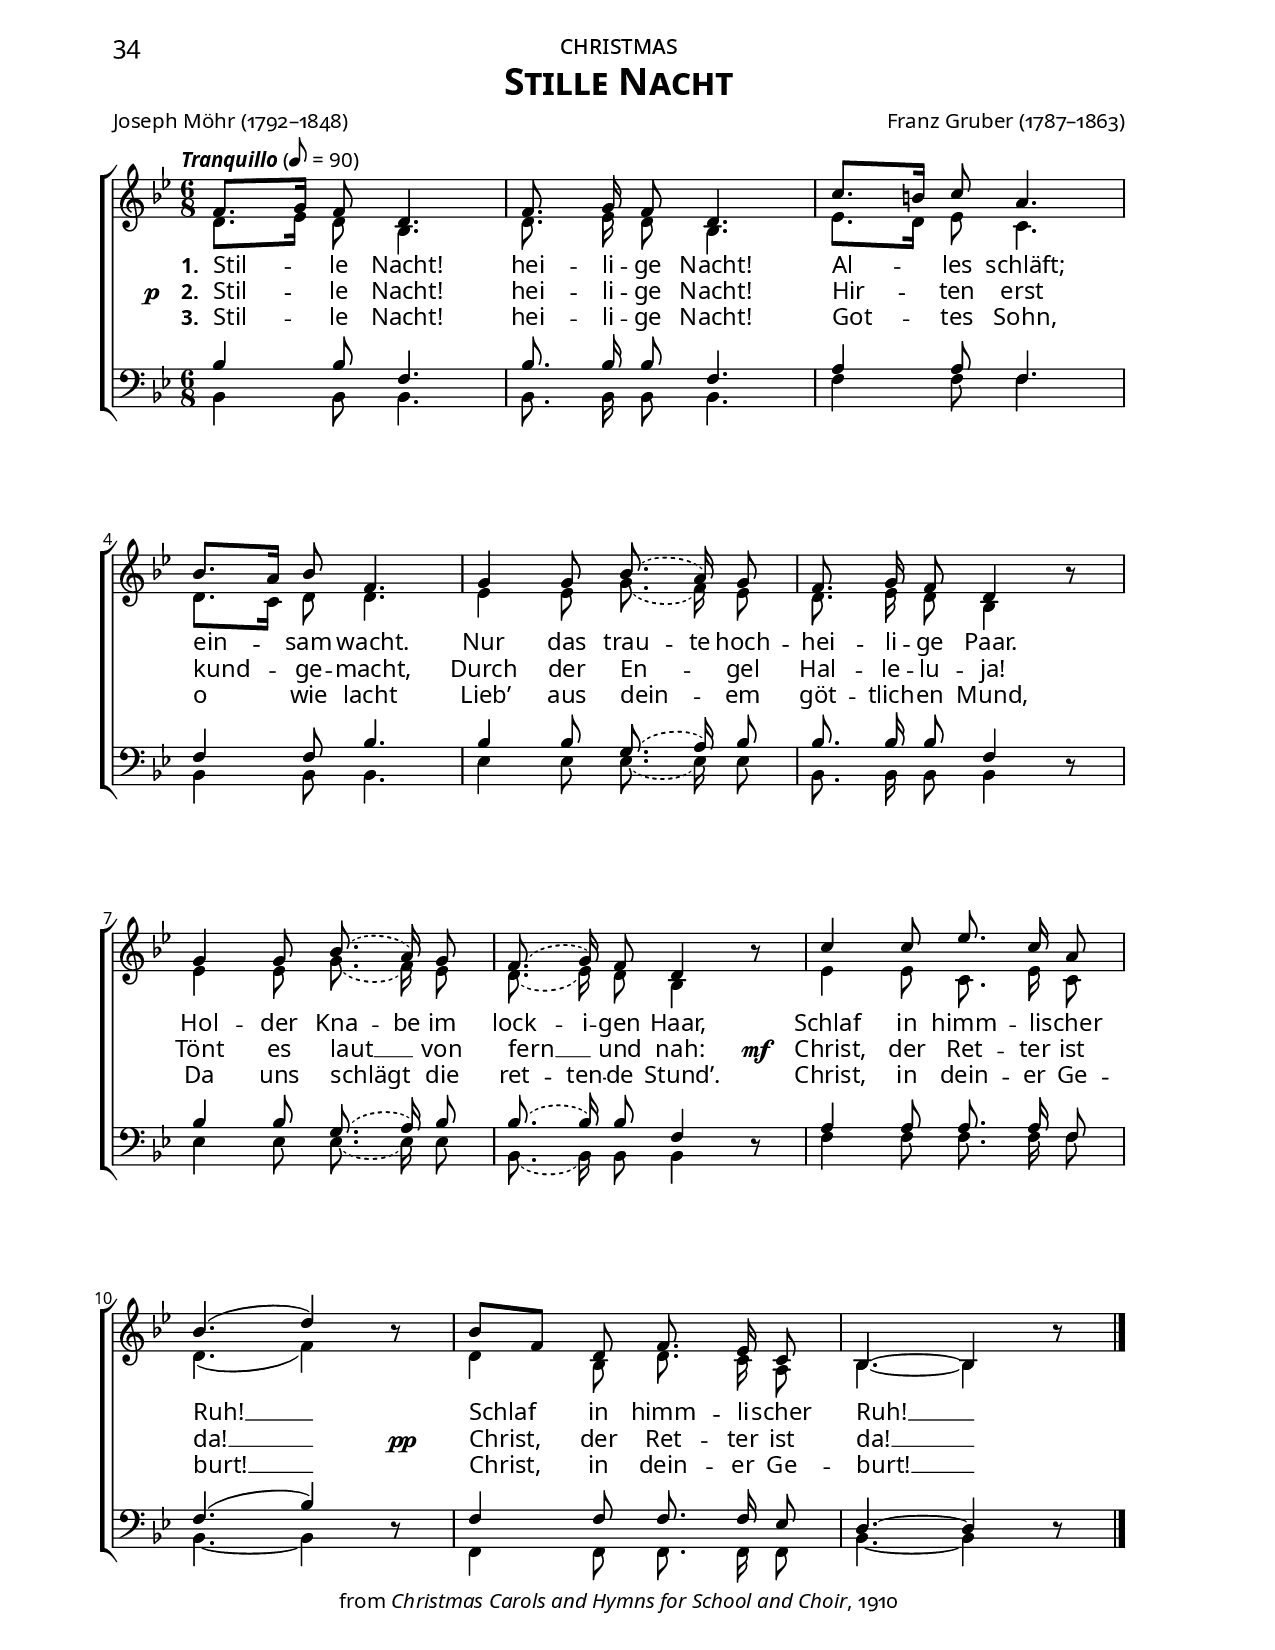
\version "2.14.2"
\include "util.ly"
\header {
  title = \markup{\override #'(font-name . "Garamond Premier Pro Semibold"){ \abs-fontsize #18 \smallCapsOldStyle"Stille Nacht"}}
  poet = \markup\oldStyleNum"Joseph Möhr (1792–1848)"
  composer = \markup\oldStyleNum"Franz Gruber (1787–1863)"
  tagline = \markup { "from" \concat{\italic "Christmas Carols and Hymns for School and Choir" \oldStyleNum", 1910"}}
}
\paper {
  paper-height = 11\in
  paper-width = 8.5\in
  indent = 0\in
  %system-system-spacing = #'((basic-distance . 10) (padding . 0))
  %system-system-spacing =
  %  #'((basic-distance . 0)
  %     (minimum-distance . 0)
  %     (padding . -0.35)
  %     (stretchability . 100))
  ragged-last-bottom = ##f
  ragged-bottom = ##f
  two-sided = ##t
  inner-margin = 1\in
  outer-margin = 0.75\in
  top-margin = 0.26\in
  bottom-margin = 0.25\in
  first-page-number = #034
  print-first-page-number = ##t
  headerLine = \markup{\override #'(font-name . "Garamond Premier Pro") \smallCapsOldStyle"christmas"}
  oddHeaderMarkup = \markup\fill-line{
     \override #'(font-name . "Garamond Premier Pro")\abs-fontsize #12.5
     \combine 
        \fill-line{"" \on-the-fly #print-page-number-check-first
        \oldStylePageNum""
        }
        \fill-line{\headerLine}
  }
  evenHeaderMarkup = \markup {
     \override #'(font-name . "Garamond Premier Pro")\abs-fontsize #12.5
     \combine
        \on-the-fly #print-page-number-check-first
        \oldStylePageNum""
        \fill-line{\headerLine}
  }
}
#(set-global-staff-size 18) \paper{ #(define fonts (make-pango-font-tree "Garamond Premier Pro" "Garamond Premier Pro" "Garamond Premier Pro" (/ 18 20))) }
global = {
  \key bes \major
  \time 6/8
  \autoBeamOff
  \override DynamicLineSpanner #'staff-padding = #0.0
  \override DynamicLineSpanner #'Y-extent = #'(-1 . 1)
}

sopMusic = \relative c' {
  \tempo \markup\italic"Tranquillo" 8 = 90
  \slurDashed 
  f8.[ g16] f8 d4. |
  f8. g16 f8 d4. |
  c'8.[ b16] c8 a4. | \break
  bes8.[ a16] bes8 f4. |
  
  g4 g8 bes8.( a16) g8 |
  f8.\noBeam g16\noBeam f8 d4 bes'8\rest | \break
  g4 g8 bes8.( a16) g8 |
  f8.\noBeam( g16\noBeam) f8 d4 bes'8\rest |
  
  \slurSolid c4 c8\noBeam ees8.\noBeam c16\noBeam a8 | \break
  bes4.( d4) bes8\rest |
  bes8[ f] d8 f8.\noBeam ees16\noBeam c8 |
  bes4.~bes4 bes'8\rest \bar "|."
}
sopWords = \lyricmode {
  
}

altoMusic = \relative c' {
  \slurDashed 
  d8.[ ees16] d8 bes4. |
  d8. ees16 d8 bes4. |
  ees8.[ d16] ees8 c4. |
  d8.[ c16] d8 d4. |
  
  ees4 ees8 g8.( f16) ees8 |
  d8.\noBeam ees16\noBeam d8\noBeam bes4 s8 |
  ees4 ees8 g8.( f16) ees8 |
  d8.\noBeam( ees16\noBeam) d8 bes4 s8 |
  
  \slurSolid ees4 ees8 c8.\noBeam ees16\noBeam c8 |
  d4.( f4) s8 |
  d4 bes8 d8.\noBeam c16\noBeam a8 |
  bes4.~ bes4 s8 \bar "|."
}
altoWords = \lyricmode {
  \dropLyricsV
  \set stanza = #"1. "
  Stil -- le Nacht!
  hei -- li -- ge Nacht!
  Al -- les schläft;
  ein -- sam wacht.
  Nur das
  \set ignoreMelismata = ##t
  trau -- te hoch -- hei -- li -- ge Paar. 
  Hol -- der Kna -- be im lock -- i -- gen Haar,
  \unset ignoreMelismata
  Schlaf in himm -- li -- scher Ruh! __ 
  Schlaf in himm -- li -- scher Ruh! __
}
altoWordsII = {
  \dropLyricsV
  \set stanza = \markup\concat{\dynamic"p   " "2. "}
  \lyricmode {
    Stil -- le Nacht!
    hei -- li -- ge Nacht!
    Hir -- ten erst kund -- ge -- macht,
    Durch der En -- gel Hal -- le -- lu -- ja!
    Tönt es laut __ von fern __ und nah:
  }
  \set stanza = \markup\dynamic"mf  "
  \lyricmode {
    Christ, der Ret -- ter ist da! __
  }
  \set stanza = \markup\dynamic"pp      "
  \lyricmode {
    Christ, der Ret -- ter ist da! __
  }
}
altoWordsIII = \lyricmode {
  \dropLyricsV
  \set stanza = #"3. "
  Stil -- le Nacht!
  hei -- li -- ge Nacht!
  Got -- tes Sohn, o wie lacht
  Lieb’ aus dein -- em göt -- tlich -- en Mund,
  Da uns schlägt die
  \set ignoreMelismata = ##t
  ret -- ten -- de Stund’. 
  \unset ignoreMelismata
  Christ, in dein -- er Ge -- burt! __
  Christ, in dein -- er Ge -- burt! __
}
altoWordsIV = \lyricmode {
\set ignoreMelismata = ##t
%\markup\italic 
  
}

tenorMusic = \relative c' {
  \slurDashed 
  bes4 bes8 f4. |
  bes8. bes16 bes8 f4. |
  a4 a8 f4. |
  f4 f8 bes4. |
  
  bes4 bes8 g8.( a16) bes8 |
  bes8.\noBeam bes16\noBeam bes8 f4 s8 |
  bes4 bes8 g8.( a16) bes8 |
  bes8.\noBeam( bes16\noBeam) bes8 f4 s8 |
  
  a4 a8\noBeam a8.\noBeam a16\noBeam f8 |
  \slurSolid f4.( bes4) s8 |
  f4 f8\noBeam f8.\noBeam f16\noBeam ees8 |
  d4.~d4 s8 \bar "|."
}
tenorWords = \lyricmode {

}

bassMusic = \relative c {
  \slurDashed 
  bes4 bes8 bes4. |
  bes8. bes16 bes8 bes4. |
  f'4 f8 f4. |
  bes,4 bes8 bes4. |
  
  ees4 ees8 ees8.( ees16) ees8 |
  bes8.\noBeam bes16\noBeam bes8\noBeam bes4 d8\rest |
  ees4 ees8 ees8.( ees16) ees8 |
  bes8.\noBeam( bes16\noBeam) bes8 bes4 d8\rest |
  
  f4 f8\noBeam f8.\noBeam f16\noBeam f8 |
  bes,4.~ bes4 d8\rest |
  f,4 f8\noBeam f8.\noBeam f16\noBeam f8 |
  bes4.~ bes4 d8\rest \bar "|."
}
bassWords = \lyricmode {

}

\score {
  <<
   \new ChoirStaff <<
%    \new Lyrics = sopranos \with { \override VerticalAxisGroup #'nonstaff-relatedstaff-spacing = #'((basic-distance . 1)) }
    \new Staff = women <<
      \new Voice = "sopranos" { \voiceOne << \global \sopMusic >> }
      \new Voice = "altos" { \voiceTwo << \global \altoMusic >> }
    >>
    \new Lyrics \with { alignAboveContext = #"women" \override VerticalAxisGroup #'nonstaff-relatedstaff-spacing = #'((basic-distance . 1))} \lyricsto "sopranos" \sopWords
    \new Lyrics = "altosIV"  \with { alignBelowContext = #"women" \override VerticalAxisGroup #'nonstaff-relatedstaff-spacing = #'((basic-distance . 1))} \lyricsto "sopranos" \altoWordsIV
    \new Lyrics = "altosIII"  \with { alignBelowContext = #"women" \override VerticalAxisGroup #'nonstaff-relatedstaff-spacing = #'((basic-distance . 1))} \lyricsto "sopranos" \altoWordsIII
    \new Lyrics = "altosII"  \with { alignBelowContext = #"women" \override VerticalAxisGroup #'nonstaff-relatedstaff-spacing = #'((basic-distance . 1))} \lyricsto "sopranos" \altoWordsII
    \new Lyrics = "altos"  \with { alignBelowContext = #"women" \override VerticalAxisGroup #'nonstaff-relatedstaff-spacing = #'((basic-distance . 1))} \lyricsto "sopranos" \altoWords
   \new Staff = men <<
      \clef bass
      \new Voice = "tenors" { \voiceOne << \global \tenorMusic >> }
      \new Voice = "basses" { \voiceTwo << \global \bassMusic >> }
    >>
    \new Lyrics \with { alignAboveContext = #"men" \override VerticalAxisGroup #'nonstaff-relatedstaff-spacing = #'((basic-distance . 1)) } \lyricsto "tenors" \tenorWords
    \new Lyrics \with { alignBelowContext = #"men" \override VerticalAxisGroup #'nonstaff-relatedstaff-spacing = #'((basic-distance . 1)) } \lyricsto "basses" \bassWords
  >>
%    \new PianoStaff << \new Staff { \new Voice { \pianoRH } } \new Staff { \clef "bass" \pianoLH } >>
  >>
  \layout {
  \context {
    \Lyrics
    \override LyricText #'font-size = #1.3
  }
    \context {
      \Score
      %\override SpacingSpanner #'base-shortest-duration = #(ly:make-moment 1 8)
      %\override SpacingSpanner #'common-shortest-duration = #(ly:make-moment 1 4)
    }
    \context {
      % Remove all empty staves
      % \Staff \RemoveEmptyStaves \override VerticalAxisGroup #'remove-first = ##t
    }
    \context {
      \Lyrics
      \override LyricText #'X-offset = #center-on-word
    }
  }
}

